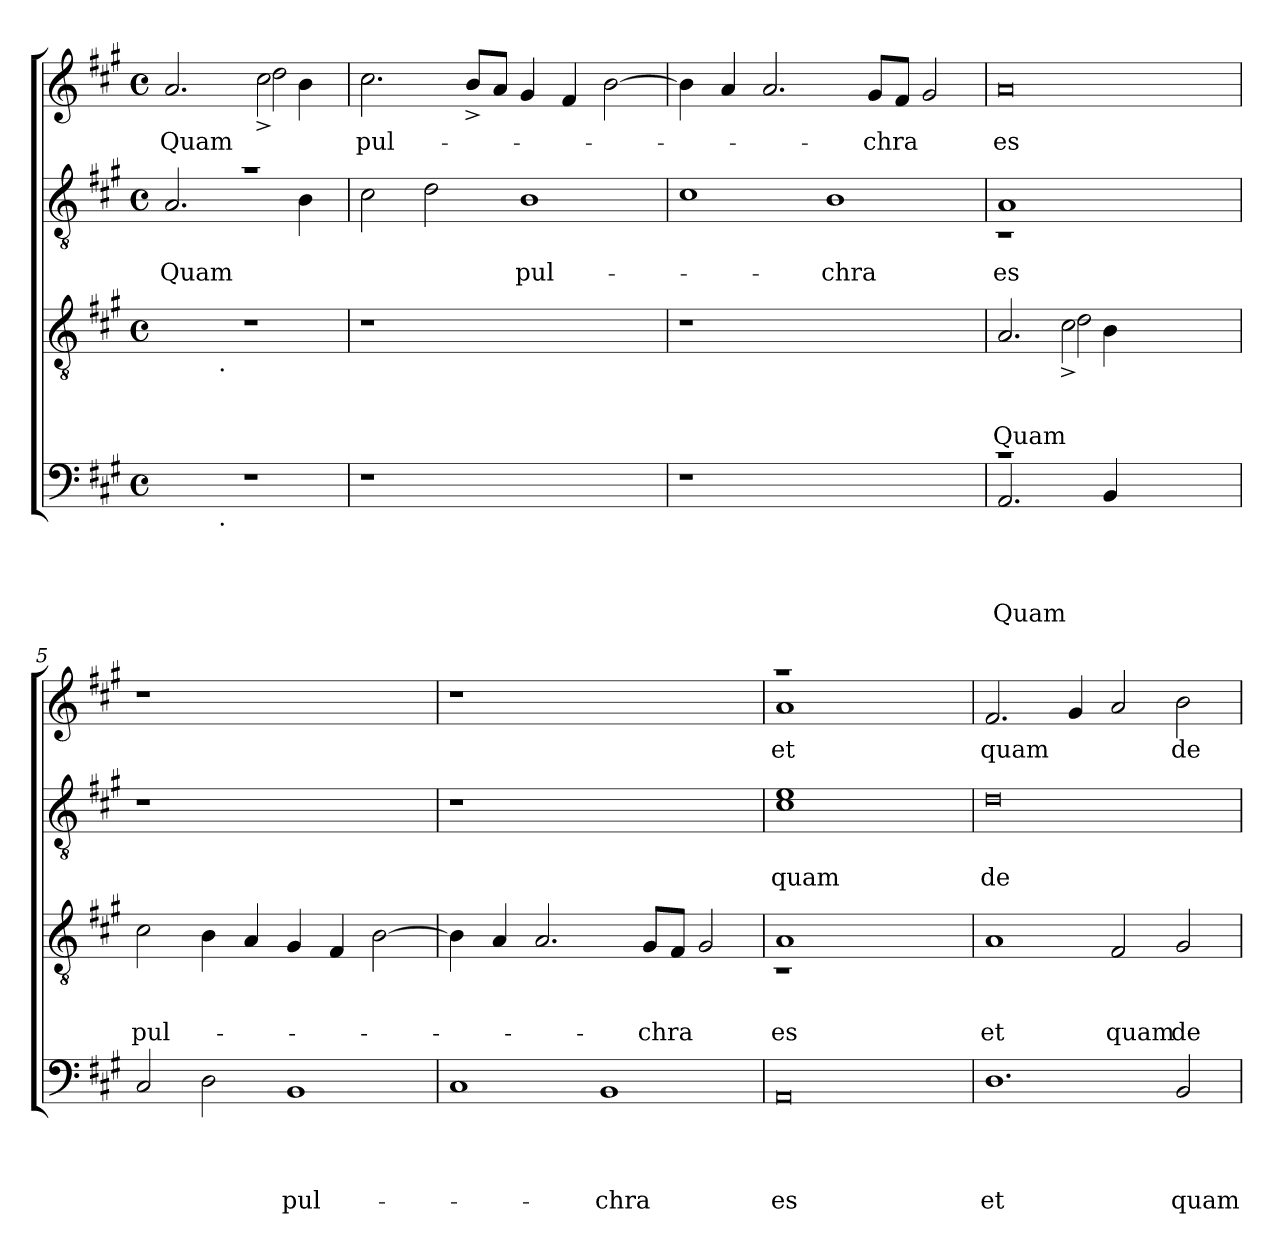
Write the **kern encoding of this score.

**kern	**text	**text	**text	**text	**kern	**text	**text	**text	**kern	**text	**text	**kern	**text
*part4	*part4	*part4	*part4	*part4	*part3	*part3	*part3	*part3	*part2	*part2	*part2	*part1	*part1
*staff4	*staff4	*staff4	*staff4	*staff4	*staff3	*staff3	*staff3	*staff3	*staff2	*staff2	*staff2	*staff1	*staff1
*clefF4	*	*	*	*	*clefGv2	*	*	*	*clefGv2	*	*	*clefG2	*
*k[f#c#g#]	*	*	*	*	*k[f#c#g#]	*	*	*	*k[f#c#g#]	*	*	*k[f#c#g#]	*
*A:	*	*	*	*	*A:	*	*	*	*A:	*	*	*A:	*
*M4/4	*	*	*	*	*M4/4	*	*	*	*M4/4	*	*	*M4/4	*
*met(c)	*	*	*	*	*met(c)	*	*	*	*met(c)	*	*	*met(c)	*
=1	=1	=1	=1	=1	=1	=1	=1	=1	=1	=1	=1	=1	=1
*	*	*	*	*	*	*	*	*	*^	*	*	*	*
!	!	!	!	!	!	!	!	!	!	!	!	!LO:LY:b	!	!LO:LY:b
*^	*	*	*	*	*^	*	*	*	*	*	*	*	*^	*
*	*	*	*	*	*	*	*	*	*	*	*	*	*	*	*	*^	*
1r	4ryy	.	.	.	.	1r	4ryy	.	.	.	1ra	2.A/	.	Quam	2.a/	2ryy	2ryy	Quam
.	32ryy	.	.	.	.	.	32ryy	.	.	.	.	.	.	.	.	.	.	.
!	!	!	!	!	!	!	!LO:TX:b:t=.	!	!	!	!	!	!	!	!	!	!	!
!	!LO:TX:b:t=.	!	!	!	!	!	!	!	!	!	!	!	!	!	!	!	!	!
.	2ryy	.	.	.	.	.	2ryy	.	.	.	.	.	.	.	.	.	.	.
.	.	.	.	.	.	.	.	.	.	.	.	.	.	.	.	2cc#^<\	2dd\	.
.	.	.	.	.	.	.	.	.	.	.	.	4B\	.	.	4b\	.	.	.
.	8..ryy	.	.	.	.	.	8..ryy	.	.	.	.	.	.	.	.	.	.	.
=2	=2	=2	=2	=2	=2	=2	=2	=2	=2	=2	=2	=2	=2	=2	=2	=2	=2	=2
!	!	!	!	!	!	!	!	!	!	!	!	!	!	!	!	!	!	!LO:LY:b
*v	*v	*	*	*	*	*	*	*	*	*	*v	*v	*	*	*v	*v	*v	*
*	*	*	*	*	*v	*v	*	*	*	*	*	*	*	*
1r	.	.	.	.	1r	.	.	.	2c#\	.	.	2.cc#\	pul-
.	.	.	.	.	.	.	.	.	2d\	.	.	.	.
.	.	.	.	.	.	.	.	.	.	.	.	8b^</L	.
.	.	.	.	.	.	.	.	.	.	.	.	8a/J	.
!	!	!	!	!	!	!	!	!	!	!	!LO:LY:b	!	!
1ryy	.	.	.	.	1ryy	.	.	.	1B	.	pul-	4g#/	.
.	.	.	.	.	.	.	.	.	.	.	.	4f#/	.
.	.	.	.	.	.	.	.	.	.	.	.	[>2b\	.
=3	=3	=3	=3	=3	=3	=3	=3	=3	=3	=3	=3	=3	=3
1r	.	.	.	.	1r	.	.	.	1c#	.	.	4b\]	.
.	.	.	.	.	.	.	.	.	.	.	.	4a/	.
.	.	.	.	.	.	.	.	.	.	.	.	2.a/	.
!	!	!	!	!	!	!	!	!	!	!	!LO:LY:b	!	!
1ryy	.	.	.	.	1ryy	.	.	.	1B	.	-chra	.	.
!	!	!	!	!	!	!	!	!	!	!	!	!	!LO:LY:b
.	.	.	.	.	.	.	.	.	.	.	.	8g#/L	-chra
.	.	.	.	.	.	.	.	.	.	.	.	8f#/J	.
.	.	.	.	.	.	.	.	.	.	.	.	2g#/	.
=4	=4	=4	=4	=4	=4	=4	=4	=4	=4	=4	=4	=4	=4
*^	*	*	*	*	*	*	*	*	*	*	*	*	*
!	!	!	!	!	!LO:LY:b	!	!	!	!LO:LY:b	!	!	!LO:LY:b	!	!LO:LY:b:rj
*	*	*	*	*	*	*^	*	*	*	*^	*	*	*	*
*	*	*	*	*	*	*	*^	*	*	*	*	*	*	*	*	*
1rc	2.AA/	.	.	.	Quam	2.A/	2ryy	2ryy	.	.	Quam	1A	1rC	.	es	0a	es
.	.	.	.	.	.	.	2c#^<\	2d\	.	.	.	.	.	.	.	.	.
.	4BB/	.	.	.	.	4B\	.	.	.	.	.	.	.	.	.	.	.
1ryy	1ryy	.	.	.	.	1ryy	1ryy	1ryy	.	.	.	1ryy	1ryy	.	.	.	.
=5	=5	=5	=5	=5	=5	=5	=5	=5	=5	=5	=5	=5	=5	=5	=5	=5	=5
!	!	!	!	!	!	!	!	!	!	!	!LO:LY:b	!	!	!	!	!	!
*v	*v	*	*	*	*	*	*	*	*	*	*	*v	*v	*	*	*	*
*	*	*	*	*	*v	*v	*v	*	*	*	*	*	*	*	*
2C#/	.	.	.	.	2c#\	.	.	pul-	1r	.	.	1r	.
2D\	.	.	.	.	4B\	.	.	.	.	.	.	.	.
.	.	.	.	.	4A/	.	.	.	.	.	.	.	.
!	!	!	!	!LO:LY:b	!	!	!	!	!	!	!	!	!
1BB	.	.	.	pul-	4G#/	.	.	.	1ryy	.	.	1ryy	.
.	.	.	.	.	4F#/	.	.	.	.	.	.	.	.
.	.	.	.	.	[<2B\	.	.	.	.	.	.	.	.
!!LO:LB:g=z
=6	=6	=6	=6	=6	=6	=6	=6	=6	=6	=6	=6	=6	=6
1C#	.	.	.	.	4B\]	.	.	.	1r	.	.	1r	.
.	.	.	.	.	4A/	.	.	.	.	.	.	.	.
.	.	.	.	.	2.A/	.	.	.	.	.	.	.	.
!	!	!	!	!LO:LY:b	!	!	!	!	!	!	!	!	!
1BB	.	.	.	-chra	.	.	.	.	1ryy	.	.	1ryy	.
!	!	!	!	!	!	!	!	!LO:LY:b	!	!	!	!	!
.	.	.	.	.	8G#/L	.	.	-chra	.	.	.	.	.
.	.	.	.	.	8F#/J	.	.	.	.	.	.	.	.
.	.	.	.	.	2G#/	.	.	.	.	.	.	.	.
=7	=7	=7	=7	=7	=7	=7	=7	=7	=7	=7	=7	=7	=7
!	!	!	!	!LO:LY:b:rj	!	!	!	!LO:LY:b	!	!	!LO:LY:b	!	!LO:LY:b
*	*	*	*	*	*^	*	*	*	*	*	*	*^	*
0AA	.	.	.	es	1A	1rC	.	.	es	1c# 1e	.	quam	1raa	1a	et
.	.	.	.	.	1ryy	1ryy	.	.	.	1ryy	.	.	1ryy	1ryy	.
=8	=8	=8	=8	=8	=8	=8	=8	=8	=8	=8	=8	=8	=8	=8	=8
!	!	!	!	!LO:LY:b	!	!	!	!	!LO:LY:b	!	!	!LO:LY:b:rj	!	!	!LO:LY:b
*	*	*	*	*	*v	*v	*	*	*	*	*	*	*v	*v	*
1.D	.	.	.	et	1A	.	.	et	0d	.	de-	2.f#/	quam
.	.	.	.	.	.	.	.	.	.	.	.	4g#/	.
!	!	!	!	!	!	!	!	!LO:LY:b	!	!	!	!	!
.	.	.	.	.	2F#/	.	.	quam	.	.	.	2a/	.
!	!	!	!	!LO:LY:b	!	!	!	!LO:LY:b	!	!	!	!	!LO:LY:b
2BB/	.	.	.	quam	2G#/	.	.	de-	.	.	.	2b\	de-
=	=	=	=	=	=	=	=	=	=	=	=	=	=
*-	*-	*-	*-	*-	*-	*-	*-	*-	*-	*-	*-	*-	*-
